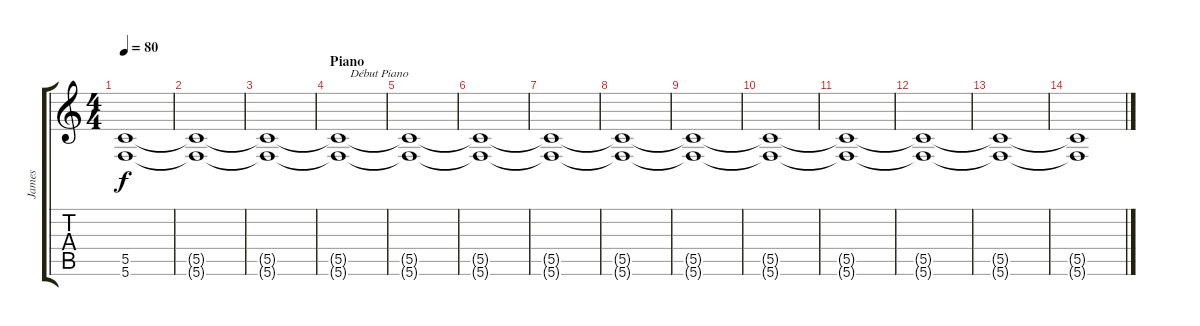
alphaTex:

\track ("James" "James") {instrument distortionguitar}
\staff {score tabs}
\tuning (D4 A3 F3 C3 G2 C2) {hide}
\ts (4 4)
\tempo 80
\clef g2
\ks c
(5.5{t} 5.6{t}).1{dy f} |
(5.5{t} 5.6{t}).1 |
(5.5{t} 5.6{t}).1 |
\section ("" "Piano")
(5.5{t} 5.6{t}).1{txt "    Début Piano "} |
(5.5{t} 5.6{t}).1 |
(5.5{t} 5.6{t}).1 |
(5.5{t} 5.6{t}).1 |
(5.5{t} 5.6{t}).1 |
(5.5{t} 5.6{t}).1 |
(5.5{t} 5.6{t}).1{volume 8} |
(5.5{t} 5.6{t}).1{volume 6} |
(5.5{t} 5.6{t}).1 |
(5.5{t} 5.6{t}).1 |
(5.5{t} 5.6{t}).1
